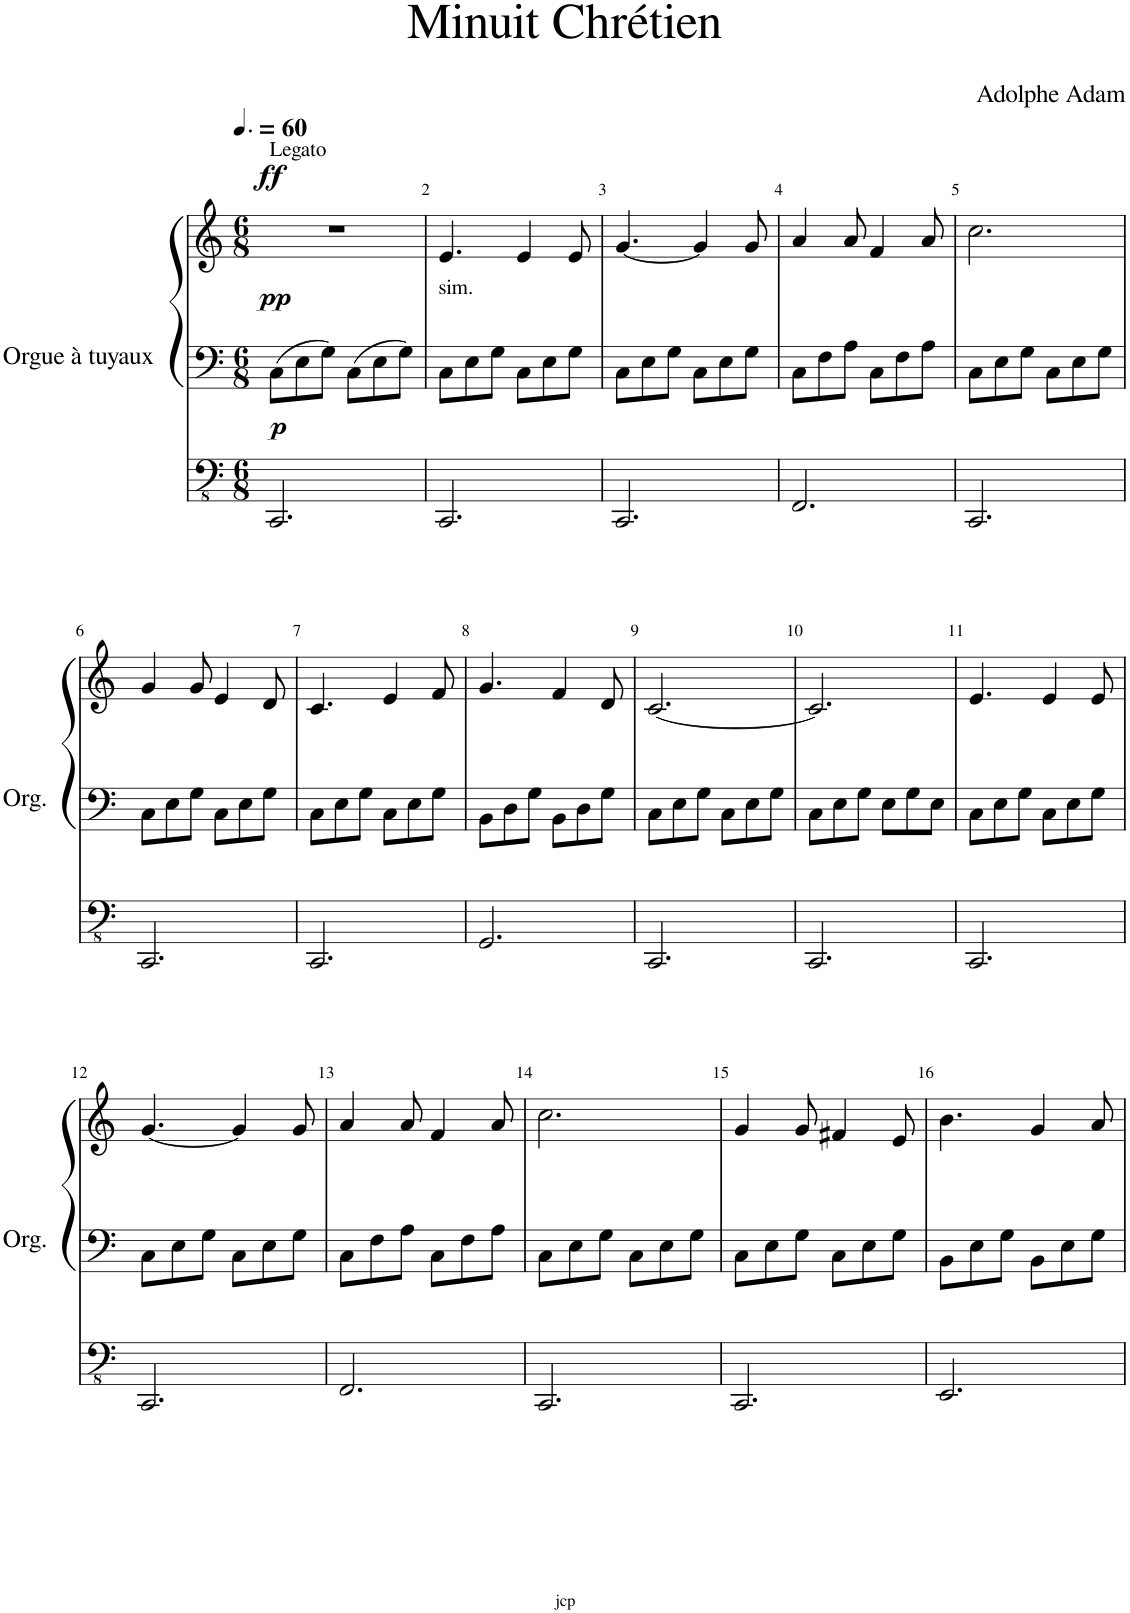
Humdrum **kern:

**kern	**kern	**kern	**dynam
*part1	*part1	*part1	*part1
*staff3	*staff2	*staff1	*staff1/2/3
*I"Orgue à tuyaux	*	*	*
*I'Org.	*	*	*
*clefFv4	*clefF4	*clefG2	*
*k[]	*k[]	*k[]	*
*M6/8	*M6/8	*M6/8	*
*MM90	*MM90	*MM90	*
=1	=1	=1	=1
!	!	!LO:TX:a:t=Legato	!
!	!	!	!LO:DY:a=3
!	!	!	!LO:DY:n=1:a=2
!	!	!	!LO:DY:n=2:a
2.CCC/	8C\L	2.r	p pp ff
.	8E\	.	.
.	8G\J	.	.
.	8C\L	.	.
.	8E\	.	.
.	8G\J	.	.
=2	=2	=2	=2
!	!	!LO:TX:b:t=sim.	!
2.CCC/	8C\L	4.e/	.
.	8E\	.	.
.	8G\J	.	.
.	8C\L	4e/	.
.	8E\	.	.
.	8G\J	8e/	.
=3	=3	=3	=3
2.CCC/	8C\L	[4.g/	.
.	8E\	.	.
.	8G\J	.	.
.	8C\L	4g/]	.
.	8E\	.	.
.	8G\J	8g/	.
=4	=4	=4	=4
2.FFF/	8C\L	4a/	.
.	8F\	.	.
.	8A\J	8a/	.
.	8C\L	4f/	.
.	8F\	.	.
.	8A\J	8a/	.
=5	=5	=5	=5
2.CCC/	8C\L	2.cc\	.
.	8E\	.	.
.	8G\J	.	.
.	8C\L	.	.
.	8E\	.	.
.	8G\J	.	.
!!LO:LB:g=z
=6	=6	=6	=6
2.CCC/	8C\L	4g/	.
.	8E\	.	.
.	8G\J	8g/	.
.	8C\L	4e/	.
.	8E\	.	.
.	8G\J	8d/	.
=7	=7	=7	=7
2.CCC/	8C\L	4.c/	.
.	8E\	.	.
.	8G\J	.	.
.	8C\L	4e/	.
.	8E\	.	.
.	8G\J	8f/	.
=8	=8	=8	=8
2.GGG/	8BB\L	4.g/	.
.	8D\	.	.
.	8G\J	.	.
.	8BB\L	4f/	.
.	8D\	.	.
.	8G\J	8d/	.
=9	=9	=9	=9
2.CCC/	8C\L	[2.c/	.
.	8E\	.	.
.	8G\J	.	.
.	8C\L	.	.
.	8E\	.	.
.	8G\J	.	.
=10	=10	=10	=10
2.CCC/	8C\L	2.c/]	.
.	8E\	.	.
.	8G\J	.	.
.	8E\L	.	.
.	8G\	.	.
.	8E\J	.	.
=11	=11	=11	=11
2.CCC/	8C\L	4.e/	.
.	8E\	.	.
.	8G\J	.	.
.	8C\L	4e/	.
.	8E\	.	.
.	8G\J	8e/	.
!!LO:LB:g=z
=12	=12	=12	=12
2.CCC/	8C\L	[4.g/	.
.	8E\	.	.
.	8G\J	.	.
.	8C\L	4g/]	.
.	8E\	.	.
.	8G\J	8g/	.
=13	=13	=13	=13
2.FFF/	8C\L	4a/	.
.	8F\	.	.
.	8A\J	8a/	.
.	8C\L	4f/	.
.	8F\	.	.
.	8A\J	8a/	.
=14	=14	=14	=14
2.CCC/	8C\L	2.cc\	.
.	8E\	.	.
.	8G\J	.	.
.	8C\L	.	.
.	8E\	.	.
.	8G\J	.	.
=15	=15	=15	=15
2.CCC/	8C\L	4g/	.
.	8E\	.	.
.	8G\J	8g/	.
.	8C\L	4f#X/	.
.	8E\	.	.
.	8G\J	8e/	.
=16	=16	=16	=16
2.EEE/	8BB\L	4.b\	.
.	8E\	.	.
.	8G\J	.	.
.	8BB\L	4g/	.
.	8E\	.	.
.	8G\J	8a/	.
=	=	=	=
*-	*-	*-	*-
